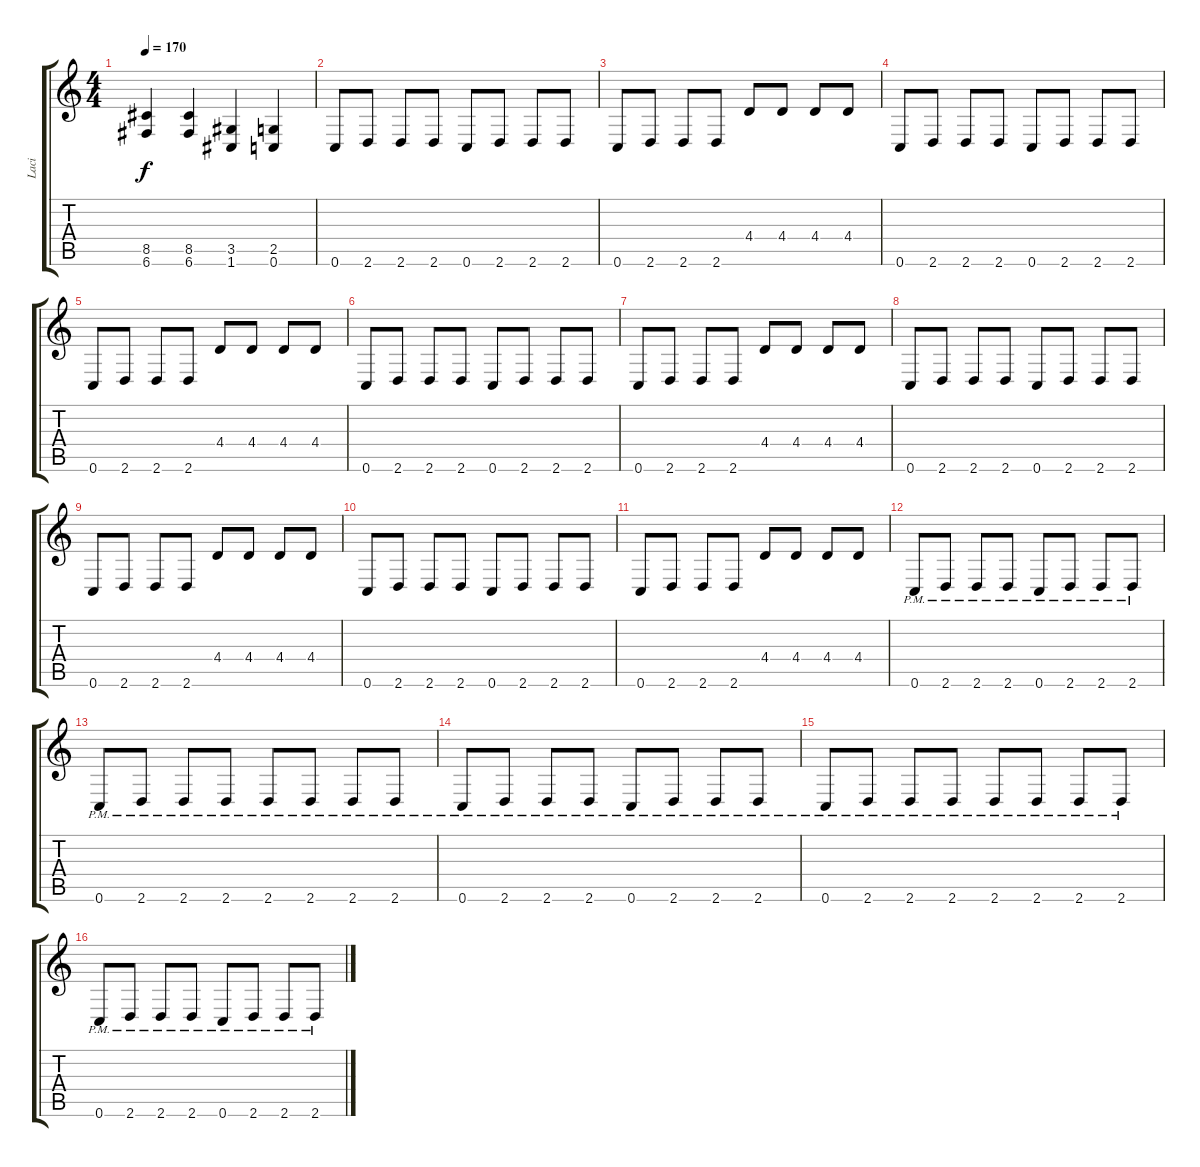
\track ("Laci" "Laci") {instrument distortionguitar}
\staff {score tabs}
\tuning (C4 G3 Eb3 Bb2 F2 C2) {hide}
\ts (4 4)
\tempo 170
\clef g2
\ks c
(8.5 6.6).4{dy f} (8.5 6.6).4 (3.5 1.6).4 (2.5 0.6).4 |
0.6.8 2.6.8 2.6.8 2.6.8 0.6.8 2.6.8 2.6.8 2.6.8 |
0.6.8 2.6.8 2.6.8 2.6.8 4.4.8 4.4.8 4.4.8 4.4.8 |
0.6.8 2.6.8 2.6.8 2.6.8 0.6.8 2.6.8 2.6.8 2.6.8 |
0.6.8 2.6.8 2.6.8 2.6.8 4.4.8 4.4.8 4.4.8 4.4.8 |
0.6.8 2.6.8 2.6.8 2.6.8 0.6.8 2.6.8 2.6.8 2.6.8 |
0.6.8 2.6.8 2.6.8 2.6.8 4.4.8 4.4.8 4.4.8 4.4.8 |
0.6.8 2.6.8 2.6.8 2.6.8 0.6.8 2.6.8 2.6.8 2.6.8 |
0.6.8 2.6.8 2.6.8 2.6.8 4.4.8 4.4.8 4.4.8 4.4.8 |
0.6.8 2.6.8 2.6.8 2.6.8 0.6.8 2.6.8 2.6.8 2.6.8 |
0.6.8 2.6.8 2.6.8 2.6.8 4.4.8 4.4.8 4.4.8 4.4.8 |
0.6{pm}.8 2.6{pm}.8 2.6{pm}.8 2.6{pm}.8 0.6{pm}.8 2.6{pm}.8 2.6{pm}.8 2.6{pm}.8 |
0.6{pm}.8 2.6{pm}.8 2.6{pm}.8 2.6{pm}.8 2.6{pm}.8 2.6{pm}.8 2.6{pm}.8 2.6{pm}.8 |
0.6{pm}.8 2.6{pm}.8 2.6{pm}.8 2.6{pm}.8 0.6{pm}.8 2.6{pm}.8 2.6{pm}.8 2.6{pm}.8 |
0.6{pm}.8 2.6{pm}.8 2.6{pm}.8 2.6{pm}.8 2.6{pm}.8 2.6{pm}.8 2.6{pm}.8 2.6{pm}.8 |
0.6{pm}.8 2.6{pm}.8 2.6{pm}.8 2.6{pm}.8 0.6{pm}.8 2.6{pm}.8 2.6{pm}.8 2.6{pm}.8
